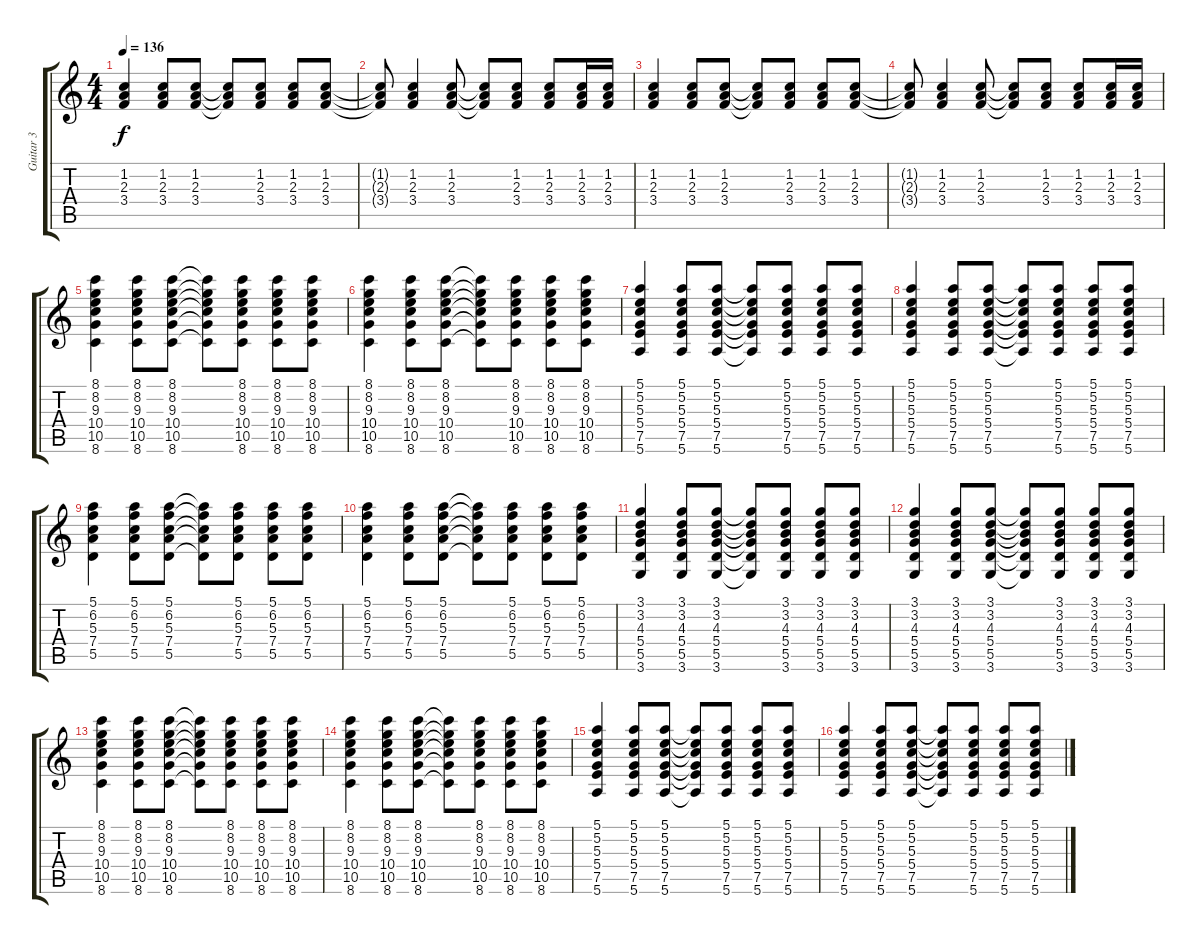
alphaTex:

\track ("Guitar 3" "Guitar 3") {instrument acousticguitarsteel}
\staff {score tabs}
\tuning (E4 B3 G3 D3 A2 E2) {hide}
\ts (4 4)
\tempo 136
\clef g2
\ks c
(1.2 2.3 3.4).4{dy f} (1.2 2.3 3.4).8 (1.2 2.3 3.4).8 (1.2{t} 2.3{t} 3.4{t}).8 (1.2 2.3 3.4).8 (1.2 2.3 3.4).8 (1.2 2.3 3.4).8 |
(1.2{t} 2.3{t} 3.4{t}).8 (1.2 2.3 3.4).4 (1.2 2.3 3.4).8 (1.2{t} 2.3{t} 3.4{t}).8 (1.2 2.3 3.4).8 (1.2 2.3 3.4).8 (1.2 2.3 3.4).16 (1.2 2.3 3.4).16 |
(1.2 2.3 3.4).4 (1.2 2.3 3.4).8 (1.2 2.3 3.4).8 (1.2{t} 2.3{t} 3.4{t}).8 (1.2 2.3 3.4).8 (1.2 2.3 3.4).8 (1.2 2.3 3.4).8 |
(1.2{t} 2.3{t} 3.4{t}).8 (1.2 2.3 3.4).4 (1.2 2.3 3.4).8 (1.2{t} 2.3{t} 3.4{t}).8 (1.2 2.3 3.4).8 (1.2 2.3 3.4).8 (1.2 2.3 3.4).16 (1.2 2.3 3.4).16 |
(8.1 8.2 9.3 10.4 10.5 8.6).4 (8.1 8.2 9.3 10.4 10.5 8.6).8 (8.1 8.2 9.3 10.4 10.5 8.6).8 (8.1{t} 8.2{t} 9.3{t} 10.4{t} 10.5{t} 8.6{t}).8 (8.1 8.2 9.3 10.4 10.5 8.6).8 (8.1 8.2 9.3 10.4 10.5 8.6).8 (8.1 8.2 9.3 10.4 10.5 8.6).8 |
(8.1 8.2 9.3 10.4 10.5 8.6).4 (8.1 8.2 9.3 10.4 10.5 8.6).8 (8.1 8.2 9.3 10.4 10.5 8.6).8 (8.1{t} 8.2{t} 9.3{t} 10.4{t} 10.5{t} 8.6{t}).8 (8.1 8.2 9.3 10.4 10.5 8.6).8 (8.1 8.2 9.3 10.4 10.5 8.6).8 (8.1 8.2 9.3 10.4 10.5 8.6).8 |
(5.1 5.2 5.3 5.4 7.5 5.6).4 (5.1 5.2 5.3 5.4 7.5 5.6).8 (5.1 5.2 5.3 5.4 7.5 5.6).8 (5.1{t} 5.2{t} 5.3{t} 5.4{t} 7.5{t} 5.6{t}).8 (5.1 5.2 5.3 5.4 7.5 5.6).8 (5.1 5.2 5.3 5.4 7.5 5.6).8 (5.1 5.2 5.3 5.4 7.5 5.6).8 |
(5.1 5.2 5.3 5.4 7.5 5.6).4 (5.1 5.2 5.3 5.4 7.5 5.6).8 (5.1 5.2 5.3 5.4 7.5 5.6).8 (5.1{t} 5.2{t} 5.3{t} 5.4{t} 7.5{t} 5.6{t}).8 (5.1 5.2 5.3 5.4 7.5 5.6).8 (5.1 5.2 5.3 5.4 7.5 5.6).8 (5.1 5.2 5.3 5.4 7.5 5.6).8 |
(5.1 6.2 5.3 7.4 5.5).4 (5.1 6.2 5.3 7.4 5.5).8 (5.1 6.2 5.3 7.4 5.5).8 (5.1{t} 6.2{t} 5.3{t} 7.4{t} 5.5{t}).8 (5.1 6.2 5.3 7.4 5.5).8 (5.1 6.2 5.3 7.4 5.5).8 (5.1 6.2 5.3 7.4 5.5).8 |
(5.1 6.2 5.3 7.4 5.5).4 (5.1 6.2 5.3 7.4 5.5).8 (5.1 6.2 5.3 7.4 5.5).8 (5.1{t} 6.2{t} 5.3{t} 7.4{t} 5.5{t}).8 (5.1 6.2 5.3 7.4 5.5).8 (5.1 6.2 5.3 7.4 5.5).8 (5.1 6.2 5.3 7.4 5.5).8 |
(3.1 3.2 4.3 5.4 5.5 3.6).4 (3.1 3.2 4.3 5.4 5.5 3.6).8 (3.1 3.2 4.3 5.4 5.5 3.6).8 (3.1{t} 3.2{t} 4.3{t} 5.4{t} 5.5{t} 3.6{t}).8 (3.1 3.2 4.3 5.4 5.5 3.6).8 (3.1 3.2 4.3 5.4 5.5 3.6).8 (3.1 3.2 4.3 5.4 5.5 3.6).8 |
(3.1 3.2 4.3 5.4 5.5 3.6).4 (3.1 3.2 4.3 5.4 5.5 3.6).8 (3.1 3.2 4.3 5.4 5.5 3.6).8 (3.1{t} 3.2{t} 4.3{t} 5.4{t} 5.5{t} 3.6{t}).8 (3.1 3.2 4.3 5.4 5.5 3.6).8 (3.1 3.2 4.3 5.4 5.5 3.6).8 (3.1 3.2 4.3 5.4 5.5 3.6).8 |
(8.1 8.2 9.3 10.4 10.5 8.6).4 (8.1 8.2 9.3 10.4 10.5 8.6).8 (8.1 8.2 9.3 10.4 10.5 8.6).8 (8.1{t} 8.2{t} 9.3{t} 10.4{t} 10.5{t} 8.6{t}).8 (8.1 8.2 9.3 10.4 10.5 8.6).8 (8.1 8.2 9.3 10.4 10.5 8.6).8 (8.1 8.2 9.3 10.4 10.5 8.6).8 |
(8.1 8.2 9.3 10.4 10.5 8.6).4 (8.1 8.2 9.3 10.4 10.5 8.6).8 (8.1 8.2 9.3 10.4 10.5 8.6).8 (8.1{t} 8.2{t} 9.3{t} 10.4{t} 10.5{t} 8.6{t}).8 (8.1 8.2 9.3 10.4 10.5 8.6).8 (8.1 8.2 9.3 10.4 10.5 8.6).8 (8.1 8.2 9.3 10.4 10.5 8.6).8 |
(5.1 5.2 5.3 5.4 7.5 5.6).4 (5.1 5.2 5.3 5.4 7.5 5.6).8 (5.1 5.2 5.3 5.4 7.5 5.6).8 (5.1{t} 5.2{t} 5.3{t} 5.4{t} 7.5{t} 5.6{t}).8 (5.1 5.2 5.3 5.4 7.5 5.6).8 (5.1 5.2 5.3 5.4 7.5 5.6).8 (5.1 5.2 5.3 5.4 7.5 5.6).8 |
(5.1 5.2 5.3 5.4 7.5 5.6).4 (5.1 5.2 5.3 5.4 7.5 5.6).8 (5.1 5.2 5.3 5.4 7.5 5.6).8 (5.1{t} 5.2{t} 5.3{t} 5.4{t} 7.5{t} 5.6{t}).8 (5.1 5.2 5.3 5.4 7.5 5.6).8 (5.1 5.2 5.3 5.4 7.5 5.6).8 (5.1 5.2 5.3 5.4 7.5 5.6).8
